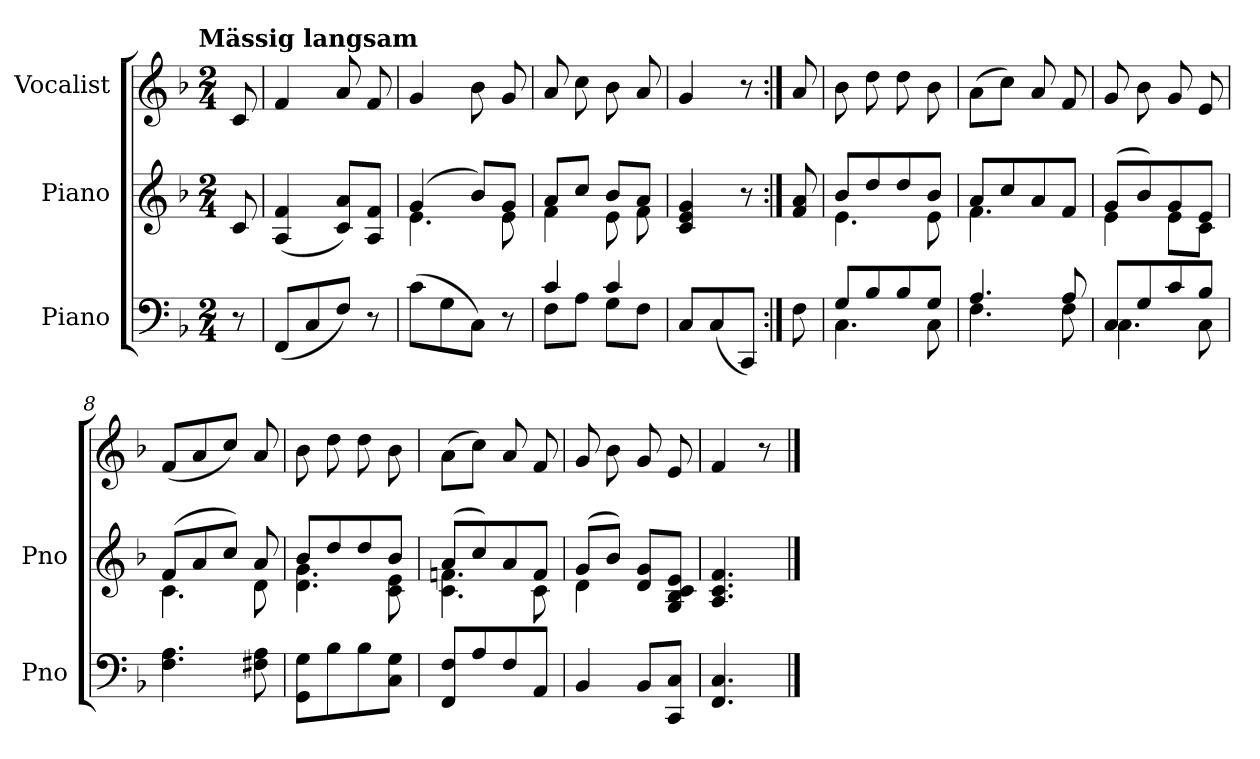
**kern	**kern	**kern
*part3	*part2	*part1
*staff3	*staff2	*staff1
*I"Piano	*I"Piano	*I"Vocalist
*I'Pno	*I'Pno	*
*clefF4	*clefG2	*clefG2
*k[b-]	*k[b-]	*k[b-]
*F:	*F:	*F:
!!LO:TX:omd:t=Mässig langsam
*M2/4	*M2/4	*M2/4
*MM72	*MM72	*MM72
=	=	=
8r	8c	8c
=1	=1	=1
(8FFL	(4A 4f	4f
8C	.	.
8FJ)	8c 8aL)	8a
8r	8A 8fJ	8f
=2	=2	=2
*	*^	*
(8cL	(4g	4.e	4g
8G	.	.	.
8CJ)	8b-L)	.	8b-
8r	8gJ	8e	8g
=3	=3	=3	=3
*^	*	*	*
4c	8FL	8aL	4f	8a
.	8AJ	8ccJ	.	8cc
4c	8GL	8b-L	8e	8b-
.	8FJ	8aJ	8f	8a
*v	*v	*	*	*
*	*v	*v	*
=4	=4	=4
8CL	4c 4e 4g	4g
(8C	.	.
8CCJ)	8r	8r
=:|!	=:|!	=:|!
8F	8f 8a	8a
=5	=5	=5
*^	*^	*
8GL	4.C	8b-L	4.e	8b-
8B-	.	8dd	.	8dd
8B-	.	8dd	.	8dd
8GJ	8C	8b-J	8e	8b-
=6	=6	=6	=6	=6
4.A	4.F	8aL	4.f	(8aL
.	.	8cc	.	8ccJ)
.	.	8a	.	8a
8A	8F	8fJ	8ryy	8f
=7	=7	=7	=7	=7
8CL	4.C	(8gL	4e	8g
8G	.	8b-)	.	8b-
8c	.	8g	8eL	8g
8B-J	8C	8eJ	8cJ	8e
*v	*v	*	*	*
=8	=8	=8	=8
4.F 4.A	(8fL	4.c	(8fL
.	8a	.	8a
.	8ccJ)	.	8ccJ)
8F#X 8A	8a	8d	8a
=9	=9	=9	=9
8GG 8GL	8b-L	4.d 4.g	8b-
8B-	8dd	.	8dd
8B-	8dd	.	8dd
8C 8GJ	8b-J	8c 8e	8b-
=10	=10	=10	=10
8FF 8FL	(8aL	4.c 4.fn	(8aL
8A	8cc)	.	8ccJ)
8F	8a	.	8a
8AAJ	8fJ	8c	8f
=11	=11	=11	=11
4BB-	(8gL	4d	8g
.	8b-J)	.	8b-
8BB-L	8d 8gL	4ryy	8g
8CC 8CJ	8G 8B- 8c 8eJ	.	8e
*	*v	*v	*
=12	=12	=12
4.FF 4.C	4.A 4.c 4.f	4f
.	.	8r
==	==	==
*-	*-	*-
